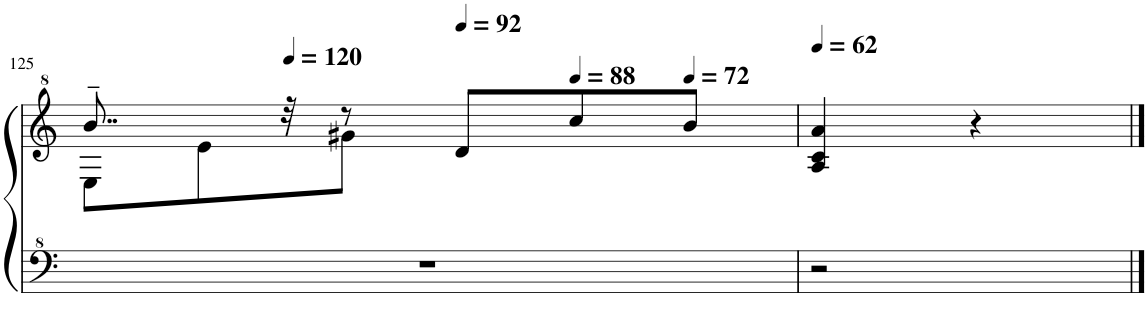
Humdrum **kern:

**kern
*part1
*staff1
*I"Model III
!!LO:PB:g=z
*clefG^2
*k[]
*M3/4
=125
*^
8..bb~/	8e\L
.	8ee\
*MM120	*
32r	.
8r	8gg#X\J
*MM92	*
8dd/L	4.ryy
*MM88	*
8ccc/	.
*MM72	*
8bb/J	.
*v	*v
=126
*MM62
4a/ 4cc/ 4aa/
4r
==
*-
